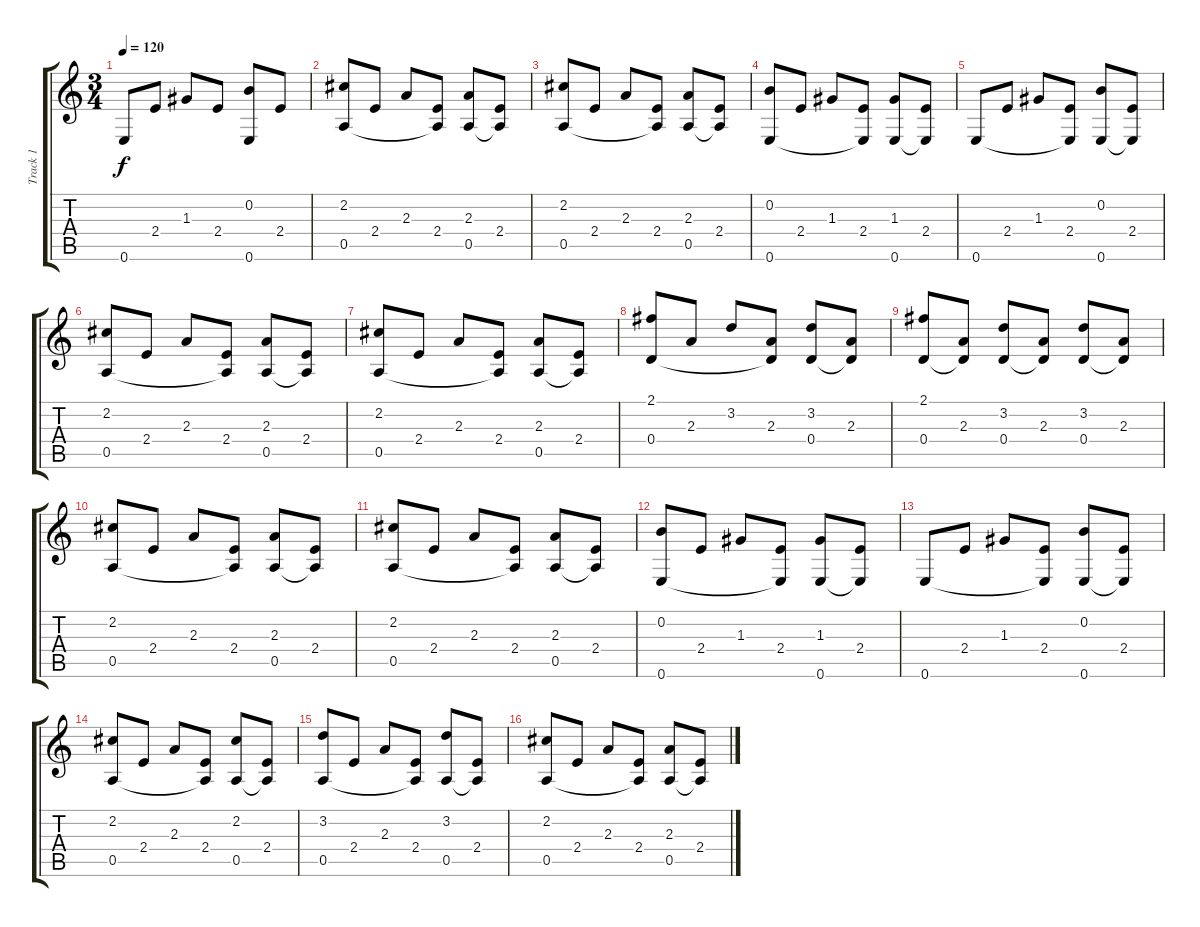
\track ("Track 1" "Track 1") {instrument acousticguitarnylon}
\staff {score tabs}
\tuning (E4 B3 G3 D3 A2 E2) {hide}
\ts (3 4)
\tempo 120
\clef g2
\ks c
0.6.8{dy f} 2.4.8 1.3.8 2.4.8 (0.2 0.6).8 2.4.8 |
(2.2 0.5).8 2.4.8 2.3.8 (2.4 0.5{t}).8 (2.3 0.5).8 (2.4 0.5{t}).8 |
(2.2 0.5).8 2.4.8 2.3.8 (2.4 0.5{t}).8 (2.3 0.5).8 (2.4 0.5{t}).8 |
(0.2 0.6).8 2.4.8 1.3.8 (2.4 0.6{t}).8 (1.3 0.6).8 (2.4 0.6{t}).8 |
0.6.8 2.4.8 1.3.8 (2.4 0.6{t}).8 (0.2 0.6).8 (2.4 0.6{t}).8 |
(2.2 0.5).8 2.4.8 2.3.8 (2.4 0.5{t}).8 (2.3 0.5).8 (2.4 0.5{t}).8 |
(2.2 0.5).8 2.4.8 2.3.8 (2.4 0.5{t}).8 (2.3 0.5).8 (2.4 0.5{t}).8 |
(2.1 0.4).8 2.3.8 3.2.8 (2.3 0.4{t}).8 (3.2 0.4).8 (2.3 0.4{t}).8 |
(2.1 0.4).8 (2.3 0.4{t}).8 (3.2 0.4).8 (2.3 0.4{t}).8 (3.2 0.4).8 (2.3 0.4{t}).8 |
(2.2 0.5).8 2.4.8 2.3.8 (2.4 0.5{t}).8 (2.3 0.5).8 (2.4 0.5{t}).8 |
(2.2 0.5).8 2.4.8 2.3.8 (2.4 0.5{t}).8 (2.3 0.5).8 (2.4 0.5{t}).8 |
(0.2 0.6).8 2.4.8 1.3.8 (2.4 0.6{t}).8 (1.3 0.6).8 (2.4 0.6{t}).8 |
0.6.8 2.4.8 1.3.8 (2.4 0.6{t}).8 (0.2 0.6).8 (2.4 0.6{t}).8 |
(2.2 0.5).8 2.4.8 2.3.8 (2.4 0.5{t}).8 (2.2 0.5).8 (2.4 0.5{t}).8 |
(3.2 0.5).8 2.4.8 2.3.8 (2.4 0.5{t}).8 (3.2 0.5).8 (2.4 0.5{t}).8 |
(2.2 0.5).8 2.4.8 2.3.8 (2.4 0.5{t}).8 (2.3 0.5).8 (2.4 0.5{t}).8
